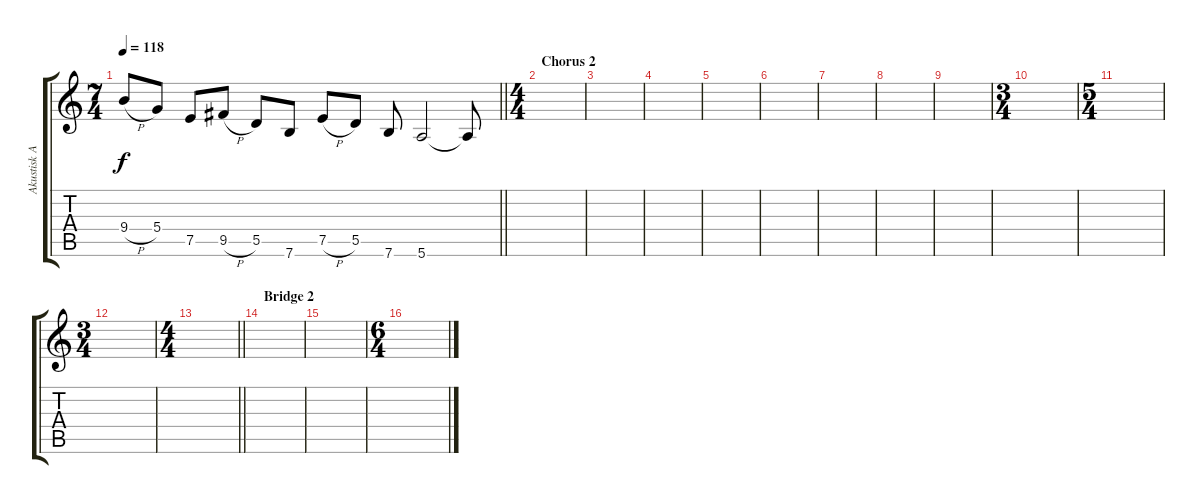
\track ("Akustisk Aske" "Akustisk A") {instrument acousticguitarsteel}
\staff {score tabs}
\tuning (E4 B3 G3 D3 A2 E2) {hide}
\ts (7 4)
\tempo 118
\clef g2
\barLineRight lightlight
\ks c
9.4{h}.8{dy f} 5.4.8 7.5.8 9.5{h}.8 5.5.8 7.6.8 7.5{h}.8 5.5.8 7.6.8 5.6.2 5.6{t}.8 |
\ts (4 4)
\section ("" "Chorus 2")
|
|
|
|
|
|
|
|
\ts (3 4)
|
\ts (5 4)
|
\ts (3 4)
|
\ts (4 4)
\barLineRight lightlight
|
\section ("" "Bridge 2")
|
|
\ts (6 4)
